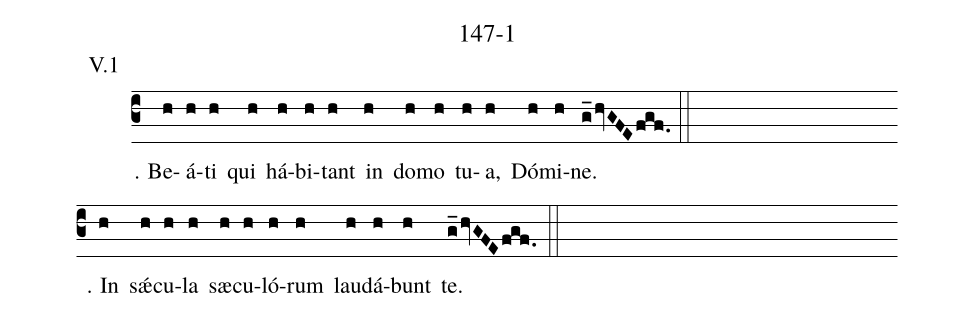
name: 147-1;
annotation: V.1;
%%
(c3)℣. Be(h)á(h)ti(h) qui(h) há(h)bi(h)tant(h) in(h) do(h)mo(h) tu(h)a,(h) Dó(h)mi(h)ne.(g_hvGFEfgf.) (::) (Z-)
℟. In(h) sǽ(h)cu(h)la(h) sæ(h)cu(h)ló(h)rum(h) lau(h)dá(h)bunt(h) te.(g_hvGFEfgf.) (::)
